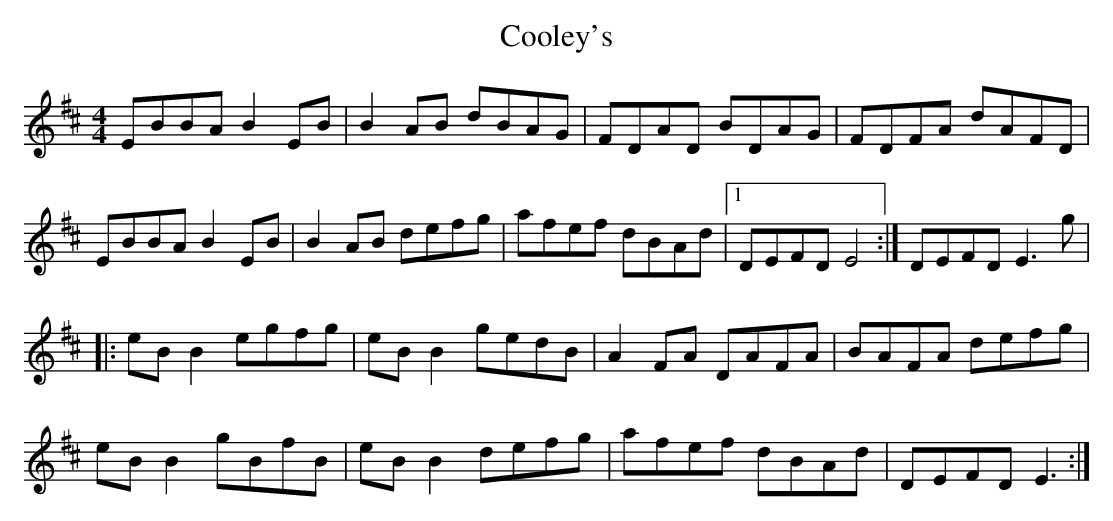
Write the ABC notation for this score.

X:1
T:Cooley's
M:4/4
L:1/8
K:D
EBBA B2EB|B2AB dBAG|FDAD BDAG|FDFA dAFD|
EBBA B2EB|B2AB defg|afef dBAd|1 DEFD E4:|DEFD E3g|
|:eBB2 egfg|eBB2 gedB|A2FA DAFA|BAFA defg|
eBB2 gBfB|eBB2 defg|afef dBAd|DEFD E3:|
